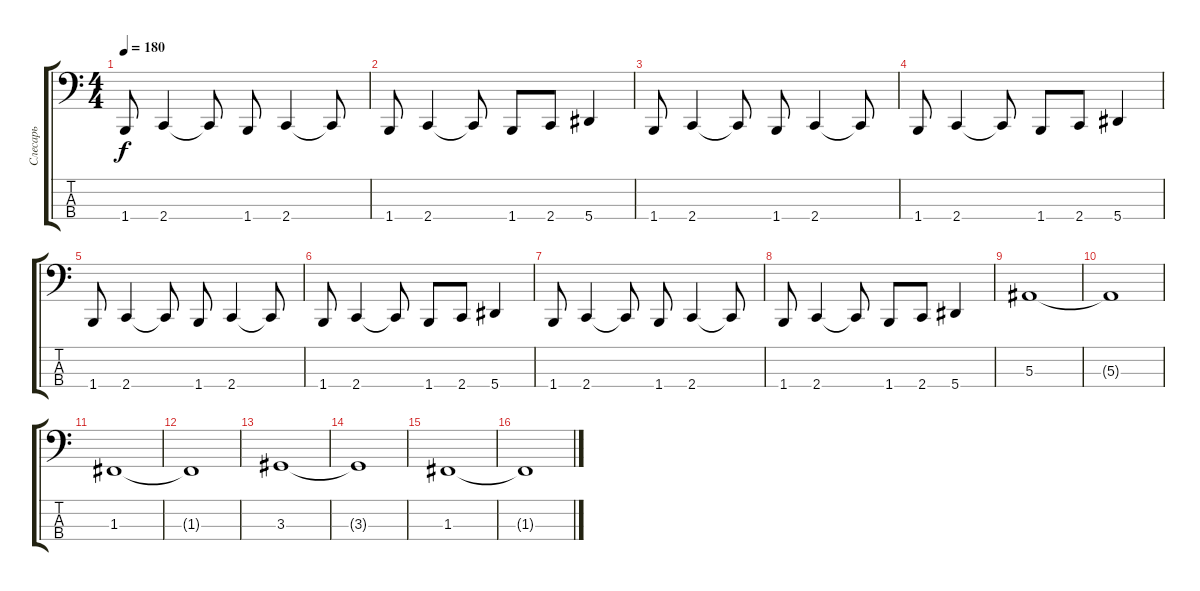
\track ("Слесарь" "Слесарь") {instrument electricbassfinger}
\staff {score tabs}
\tuning (Eb2 Bb1 F1 Bb0) {hide}
\ts (4 4)
\section ("" "")
\tempo 180
\clef f4
\ks c
1.4.8{dy f} 2.4.4 2.4{t}.8 1.4.8 2.4.4 2.4{t}.8 |
1.4.8 2.4.4 2.4{t}.8 1.4.8 2.4.8 5.4.4 |
1.4.8 2.4.4 2.4{t}.8 1.4.8 2.4.4 2.4{t}.8 |
1.4.8 2.4.4 2.4{t}.8 1.4.8 2.4.8 5.4.4 |
1.4.8 2.4.4 2.4{t}.8 1.4.8 2.4.4 2.4{t}.8 |
1.4.8 2.4.4 2.4{t}.8 1.4.8 2.4.8 5.4.4 |
1.4.8 2.4.4 2.4{t}.8 1.4.8 2.4.4 2.4{t}.8 |
1.4.8 2.4.4 2.4{t}.8 1.4.8 2.4.8 5.4.4 |
\section ("" "")
5.3.1 |
5.3{t}.1 |
1.3.1 |
1.3{t}.1 |
3.3.1 |
3.3{t}.1 |
1.3.1 |
1.3{t}.1
